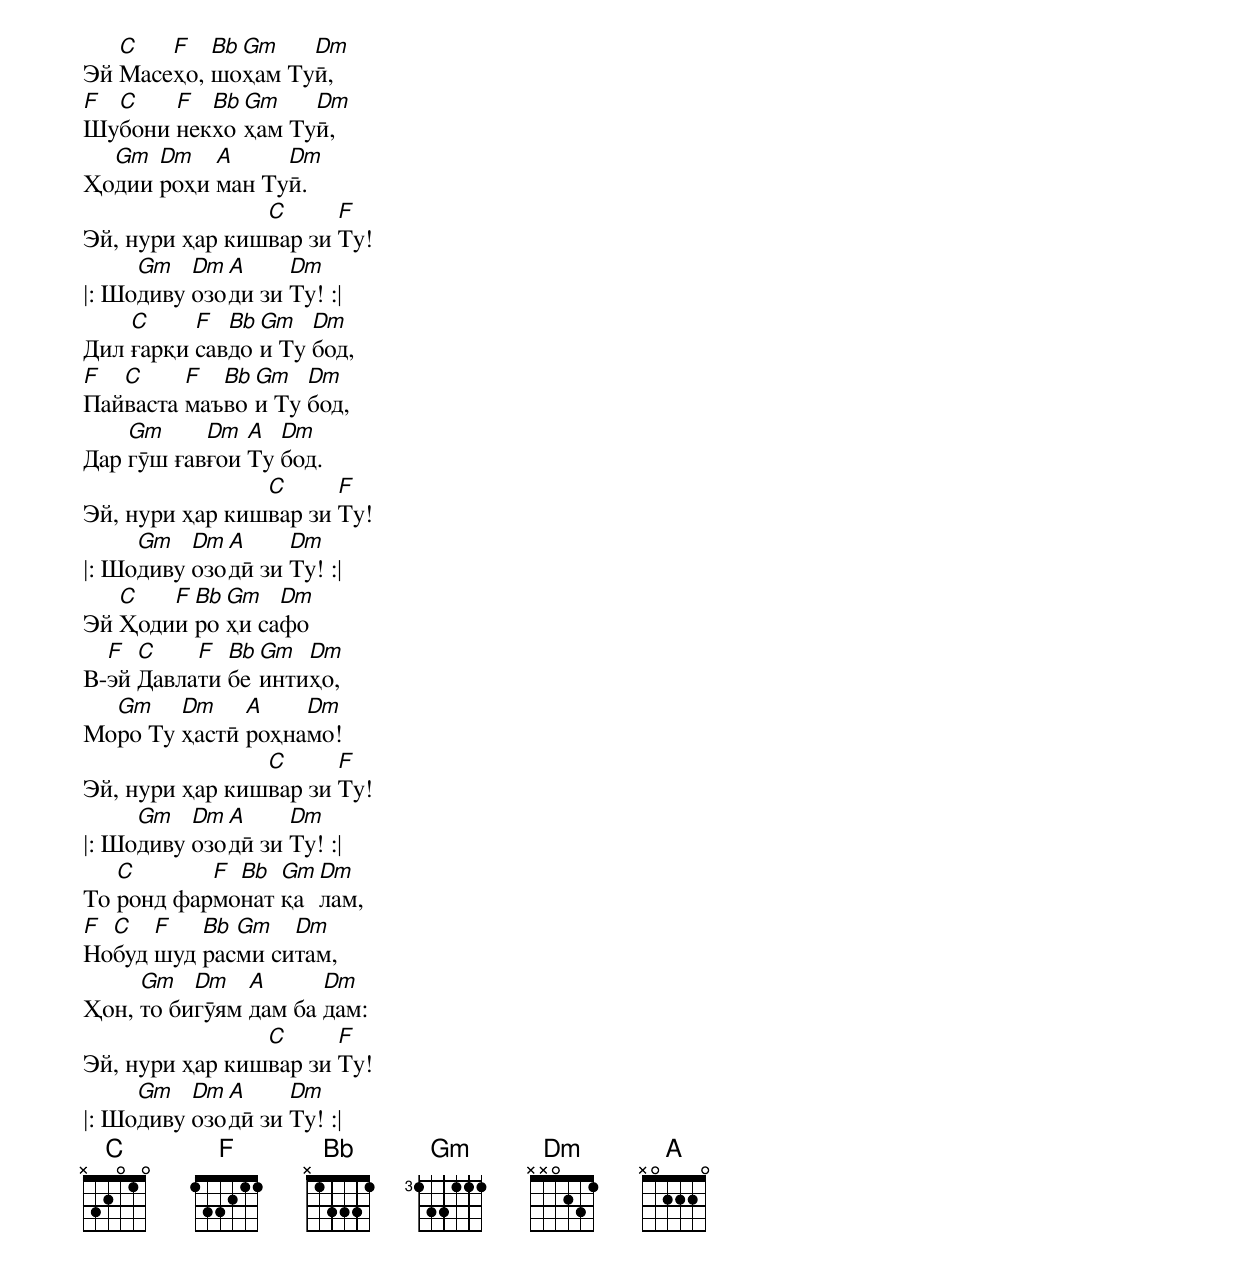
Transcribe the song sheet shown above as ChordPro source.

Эй [C]Масе[F]ҳо, [Bb]шо[Gm]ҳам Ту[Dm]ӣ,
[F]Шу[C]бони [F]нек[Bb]хо[Gm]ҳам Ту[Dm]ӣ,
Ҳо[Gm]дии [Dm]роҳи [A]ман Ту[Dm]ӣ.
Эй, нури ҳар киш[C]вар зи [F]Ту!
|: Шо[Gm]диву [Dm]озо[A]ди зи [Dm]Ту! :|
Дил [C]ғарқи [F]сав[Bb]до[Gm]и Ту [Dm]бод,
[F]Пай[C]васта [F]маъ[Bb]во[Gm]и Ту [Dm]бод,
Дар [Gm]гӯш ғав[Dm]ғои [A]Ту [Dm]бод.
Эй, нури ҳар киш[C]вар зи [F]Ту!
|: Шо[Gm]диву [Dm]озо[A]дӣ зи [Dm]Ту! :|
Эй [C]Ҳоди[F]и [Bb]ро[Gm]ҳи са[Dm]фо
В-[F]эй [C]Давла[F]ти [Bb]бе[Gm]инти[Dm]ҳо,
Мо[Gm]ро Ту [Dm]ҳастӣ [A]роҳна[Dm]мо!
Эй, нури ҳар киш[C]вар зи [F]Ту!
|: Шо[Gm]диву [Dm]озо[A]дӣ зи [Dm]Ту! :|
То [C]ронд фар[F]мо[Bb]нат [Gm]қа[Dm]лам,
[F]Но[C]буд [F]шуд [Bb]рас[Gm]ми си[Dm]там,
Ҳон, [Gm]то би[Dm]гӯям [A]дам ба [Dm]дам:
Эй, нури ҳар киш[C]вар зи [F]Ту!
|: Шо[Gm]диву [Dm]озо[A]дӣ зи [Dm]Ту! :|
